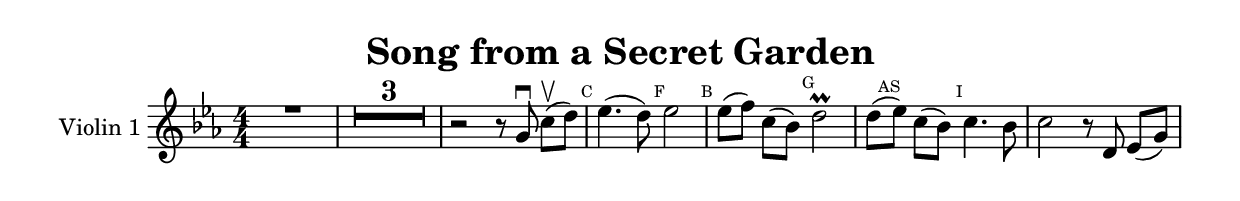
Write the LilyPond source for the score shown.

\version "2.18.2"

\header {
  title = "Song from a Secret Garden"
}

\paper {
    #(set-paper-size "a4")
}

global = {
    \time 4/4
}

\score {
  \new StaffGroup \relative a' \repeat volta 1 {
    \set Staff.instrumentName = #"Violin 1"

    % "b" Symbole auf Notenlinen => Ton wird eine halbe Note tiefer gespielt
    \set Staff.keySignature = #`(((0 . 6) . ,FLAT)
                               ((0 . 9) . ,FLAT)
                               ((0 . 5) . ,FLAT)
                              )
    \compressFullBarRests
    \numericTimeSignature
    \override MultiMeasureRest.expand-limit = #2
    \override MultiMeasureRest.staff-position = #2
    \omit Accidental  % omit natural marks (Auflösungszeichen) - alternativ: b8 -> bes8

     R1 |
     R1*3 |
     r2 r8 g\downbow c[\upbow(d)] |
     % Frage; ist in der handschriftichen Fassung ein "C" über dem Notenkopf? Dann ein "F" und "B" ?
     % sind dafür ausdruckelemente (http://lilypond.org/doc/v2.19/Documentation/notation/expressive-marks-attached-to-notes)
     % oder simple Textartige Zeichen (http://lilypond.org/doc/v2.18/Documentation/notation/writing-text#text-marks) 
     % angemessen?
     \mark \markup { \teeny C } e4.( d8) \mark \markup { \teeny F }  e2 |
     \mark \markup { \teeny B } e8[( f8)] c8[( b8)]  \mark \markup { \teeny G } d2\prall  |

       d8[(\mark \markup { \teeny AS }  e8)] c8[( b8)] \mark \markup { \teeny I } c4. b8 |
     
     c2 r8 d, e8[( g8)]
   
    }
}